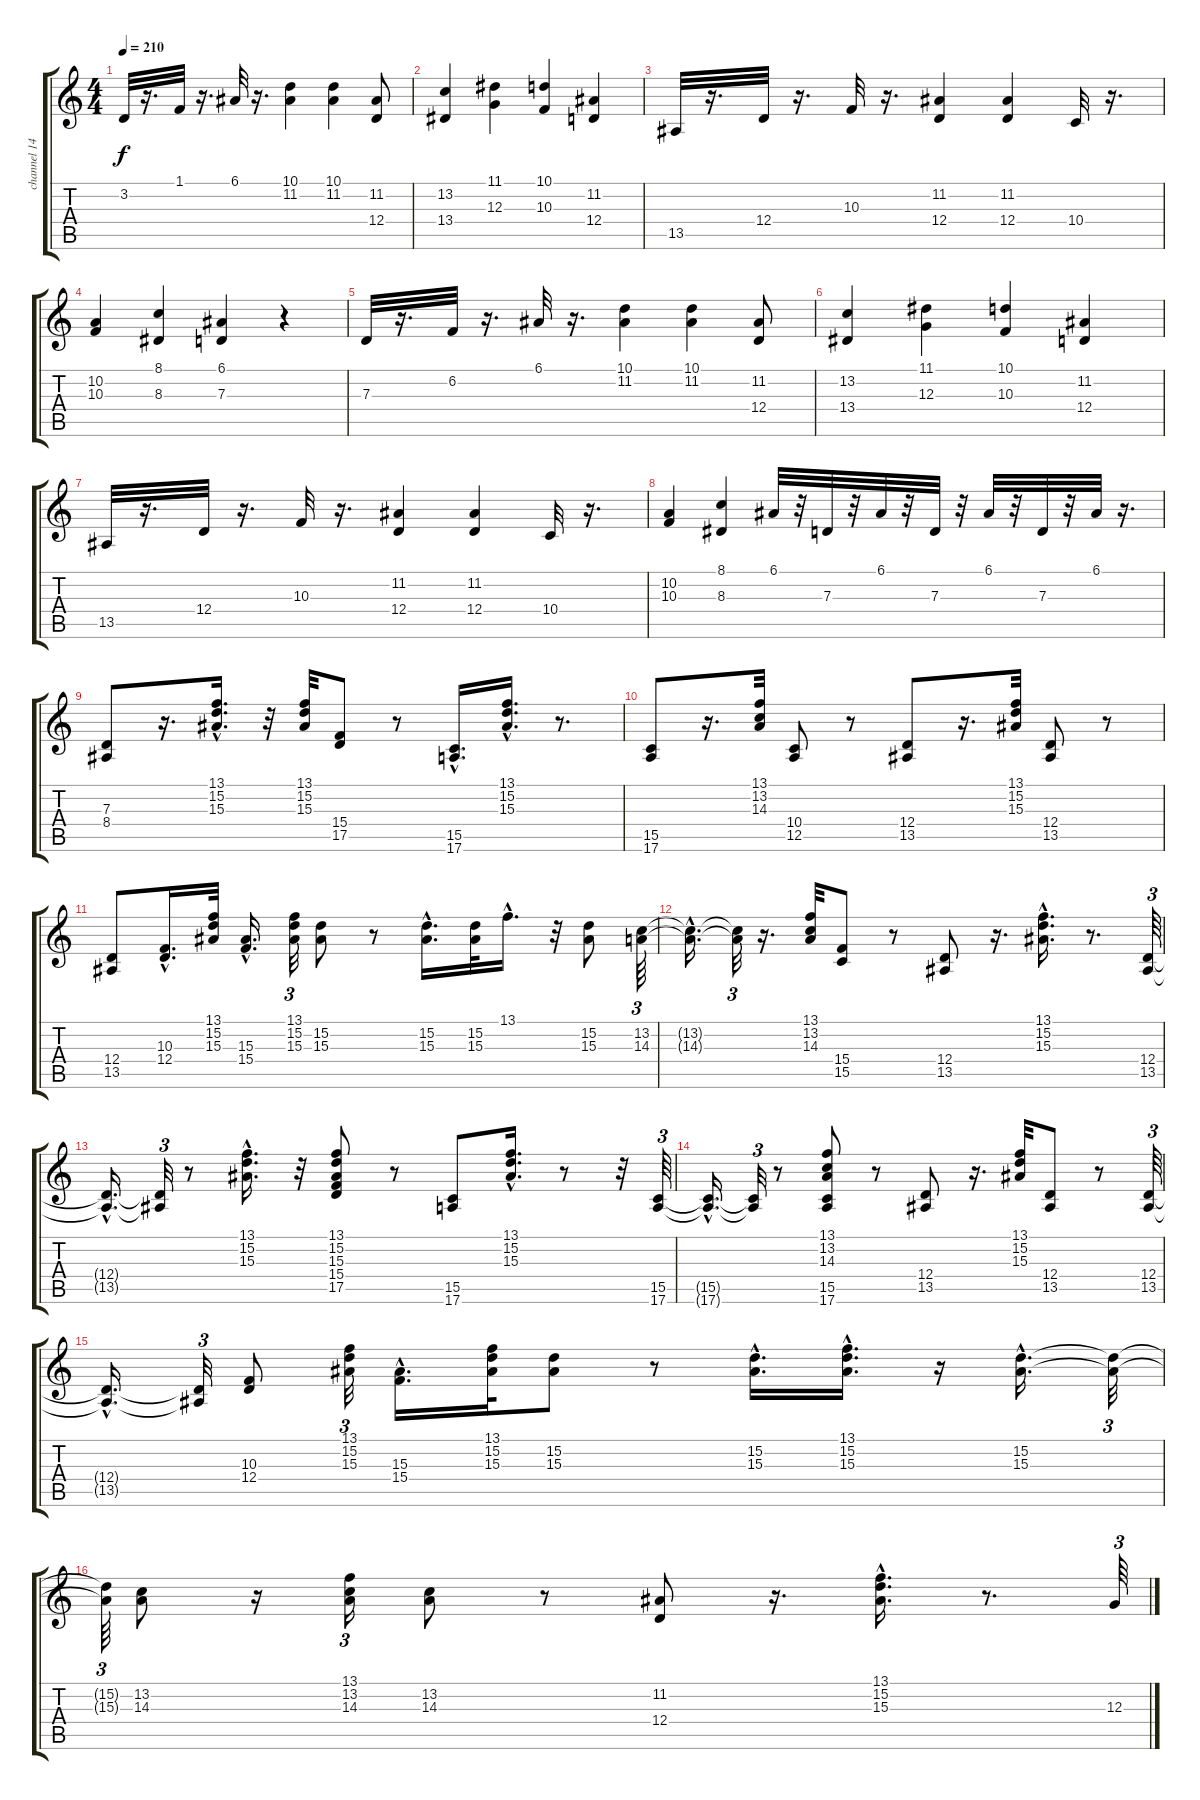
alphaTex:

\track ("channel 14          " "channel 14") {instrument marimba}
\staff {score tabs}
\tuning (E4 B3 G3 D3 A2 E2) {hide}
\ts (4 4)
\tempo 210
\clef g2
\ks c
3.2.32{dy f instrument marimba} r.16{d} 1.1.32 r.16{d} 6.1.32 r.16{d} (10.1 11.2).4 (10.1 11.2).4 (11.2 12.4).8 |
(13.2 13.4).4 (11.1 12.3).4 (10.1 10.3).4 (11.2 12.4).4 |
13.5.32 r.16{d} 12.4.32 r.16{d} 10.3.32 r.16{d} (11.2 12.4).4 (11.2 12.4).4 10.4.32 r.16{d} |
(10.2 10.3).4 (8.1 8.3).4 (6.1 7.3).4 r.4 |
7.3.32 r.16{d} 6.2.32 r.16{d} 6.1.32 r.16{d} (10.1 11.2).4 (10.1 11.2).4 (11.2 12.4).8 |
(13.2 13.4).4 (11.1 12.3).4 (10.1 10.3).4 (11.2 12.4).4 |
13.5.32 r.16{d} 12.4.32 r.16{d} 10.3.32 r.16{d} (11.2 12.4).4 (11.2 12.4).4 10.4.32 r.16{d} |
(10.2 10.3).4 (8.1 8.3).4 6.1.32 r.32 7.3.32 r.32 6.1.32 r.32 7.3.32 r.32 6.1.32 r.32 7.3.32 r.32 6.1.32 r.16{d} |
(7.3 8.4).8 r.16{d} (13.1{hac} 15.2{hac} 15.3{hac}).16{d} r.32 (13.1 15.2 15.3).32 (15.4 17.5).8 r.8 (15.5{hac} 17.6{hac}).16{d} (13.1{hac} 15.2{hac} 15.3{hac}).16{d} r.8{d} |
(15.5 17.6).8 r.16{d} (13.1 13.2 14.3).32 (10.4 12.5).8 r.8 (12.4 13.5).8 r.16{d} (13.1 15.2 15.3).32 (12.4 13.5).8 r.8 |
(12.4 13.5).8 (10.3{hac} 12.4{hac}).16{d} (13.1 15.2 15.3).32 (15.3{hac} 15.4{hac}).16{d} (13.1 15.2 15.3).32{tu (3 2)} (15.2 15.3).8 r.8 (15.2{hac} 15.3{hac}).16{d} (15.2 15.3).32 13.1{hac}.16{d} r.32 (15.2 15.3).8 (13.2 14.3).64{tu (3 2)} |
(13.2{hac t} 14.3{hac t}).16{d} (13.2{t} 14.3{t}).32{tu (3 2)} r.16{d} (13.1 13.2 14.3).32 (15.4 15.5).8 r.8 (12.4 13.5).8 r.16{d} (13.1{hac} 15.2{hac} 15.3{hac}).16{d} r.8{d} (12.4 13.5).64{tu (3 2)} |
(12.4{hac t} 13.5{hac t}).16{d} (12.4{t} 13.5{t}).32{tu (3 2)} r.8 (13.1{hac} 15.2{hac} 15.3{hac}).16{d} r.32 (13.1 15.2 15.3 15.4 17.5).8 r.8 (15.5 17.6).8 (13.1{hac} 15.2{hac} 15.3{hac}).16{d} r.8 r.32 (15.5 17.6).64{tu (3 2)} |
(15.5{hac t} 17.6{hac t}).16{d} (15.5{t} 17.6{t}).32{tu (3 2)} r.8 (13.1 13.2 14.3 15.5 17.6).8 r.8 (12.4 13.5).8 r.16{d} (13.1 15.2 15.3).32 (12.4 13.5).8 r.8 (12.4 13.5).64{tu (3 2)} |
(12.4{hac t} 13.5{hac t}).16{d} (12.4{t} 13.5{t}).32{tu (3 2)} (10.3 12.4).8 (13.1 15.2 15.3).32{tu (3 2)} (15.3{hac} 15.4{hac}).16{d} (13.1 15.2 15.3).32 (15.2 15.3).8 r.8 (15.2{hac} 15.3{hac}).16{d} (13.1{hac} 15.2{hac} 15.3{hac}).16{d} r.16 (15.2{hac} 15.3{hac}).16{d} (15.2{t} 15.3{t}).32{tu (3 2)} |
(15.2{t} 15.3{t}).64{tu (3 2)} (13.2 14.3).8 r.16 (13.1 13.2 14.3).16{tu (3 2)} (13.2 14.3).8 r.8 (11.2 12.4).8 r.16{d} (13.1{hac} 15.2{hac} 15.3{hac}).16{d} r.8{d} 12.3.64{tu (3 2)}
